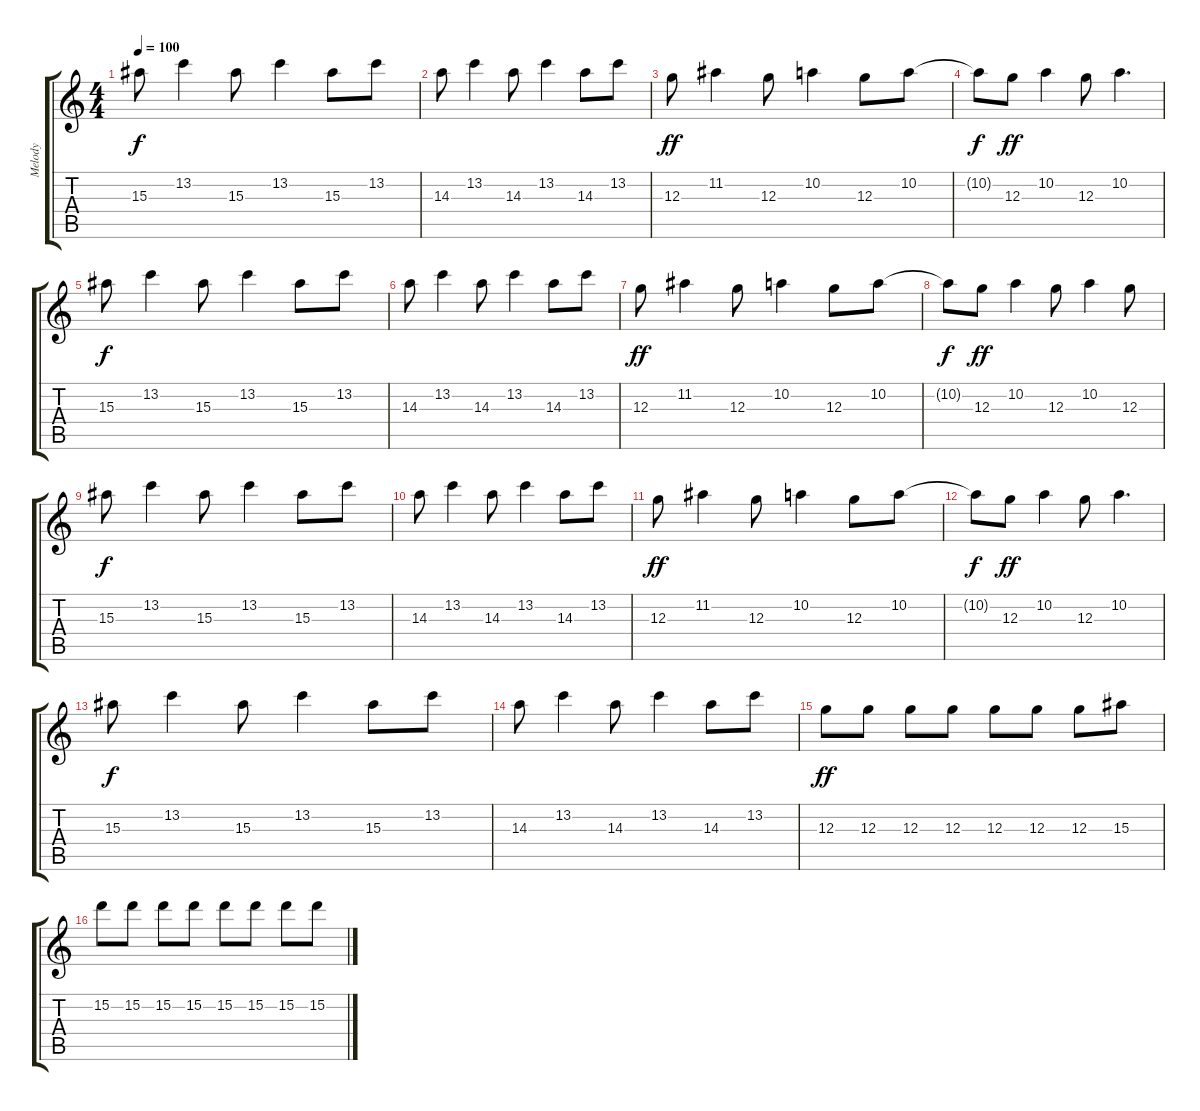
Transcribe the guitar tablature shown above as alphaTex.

\track ("Melody" "Melody") {instrument distortionguitar}
\staff {score tabs}
\tuning (E4 B3 G3 D3 A2 E2) {hide}
\ts (4 4)
\tempo 100
\clef g2
\ks c
15.3.8{dy f volume 13} 13.2.4 15.3.8 13.2.4 15.3.8 13.2.8 |
14.3.8 13.2.4 14.3.8 13.2.4 14.3.8 13.2.8 |
12.3.8{dy ff} 11.2.4 12.3.8 10.2.4 12.3.8 10.2.8 |
10.2{t}.8{dy f} 12.3.8{dy ff} 10.2.4 12.3.8 10.2.4{d} |
15.3.8{dy f} 13.2.4 15.3.8 13.2.4 15.3.8 13.2.8 |
14.3.8 13.2.4 14.3.8 13.2.4 14.3.8 13.2.8 |
12.3.8{dy ff} 11.2.4 12.3.8 10.2.4 12.3.8 10.2.8 |
10.2{t}.8{dy f} 12.3.8{dy ff} 10.2.4 12.3.8 10.2.4 12.3.8 |
15.3.8{dy f} 13.2.4 15.3.8 13.2.4 15.3.8 13.2.8 |
14.3.8 13.2.4 14.3.8 13.2.4 14.3.8 13.2.8 |
12.3.8{dy ff} 11.2.4 12.3.8 10.2.4 12.3.8 10.2.8 |
10.2{t}.8{dy f} 12.3.8{dy ff} 10.2.4 12.3.8 10.2.4{d} |
15.3.8{dy f} 13.2.4 15.3.8 13.2.4 15.3.8 13.2.8 |
14.3.8 13.2.4 14.3.8 13.2.4 14.3.8 13.2.8 |
12.3.8{dy ff} 12.3.8 12.3.8 12.3.8 12.3.8 12.3.8 12.3.8 15.3.8 |
15.2.8 15.2.8 15.2.8 15.2.8 15.2.8 15.2.8 15.2.8 15.2.8
